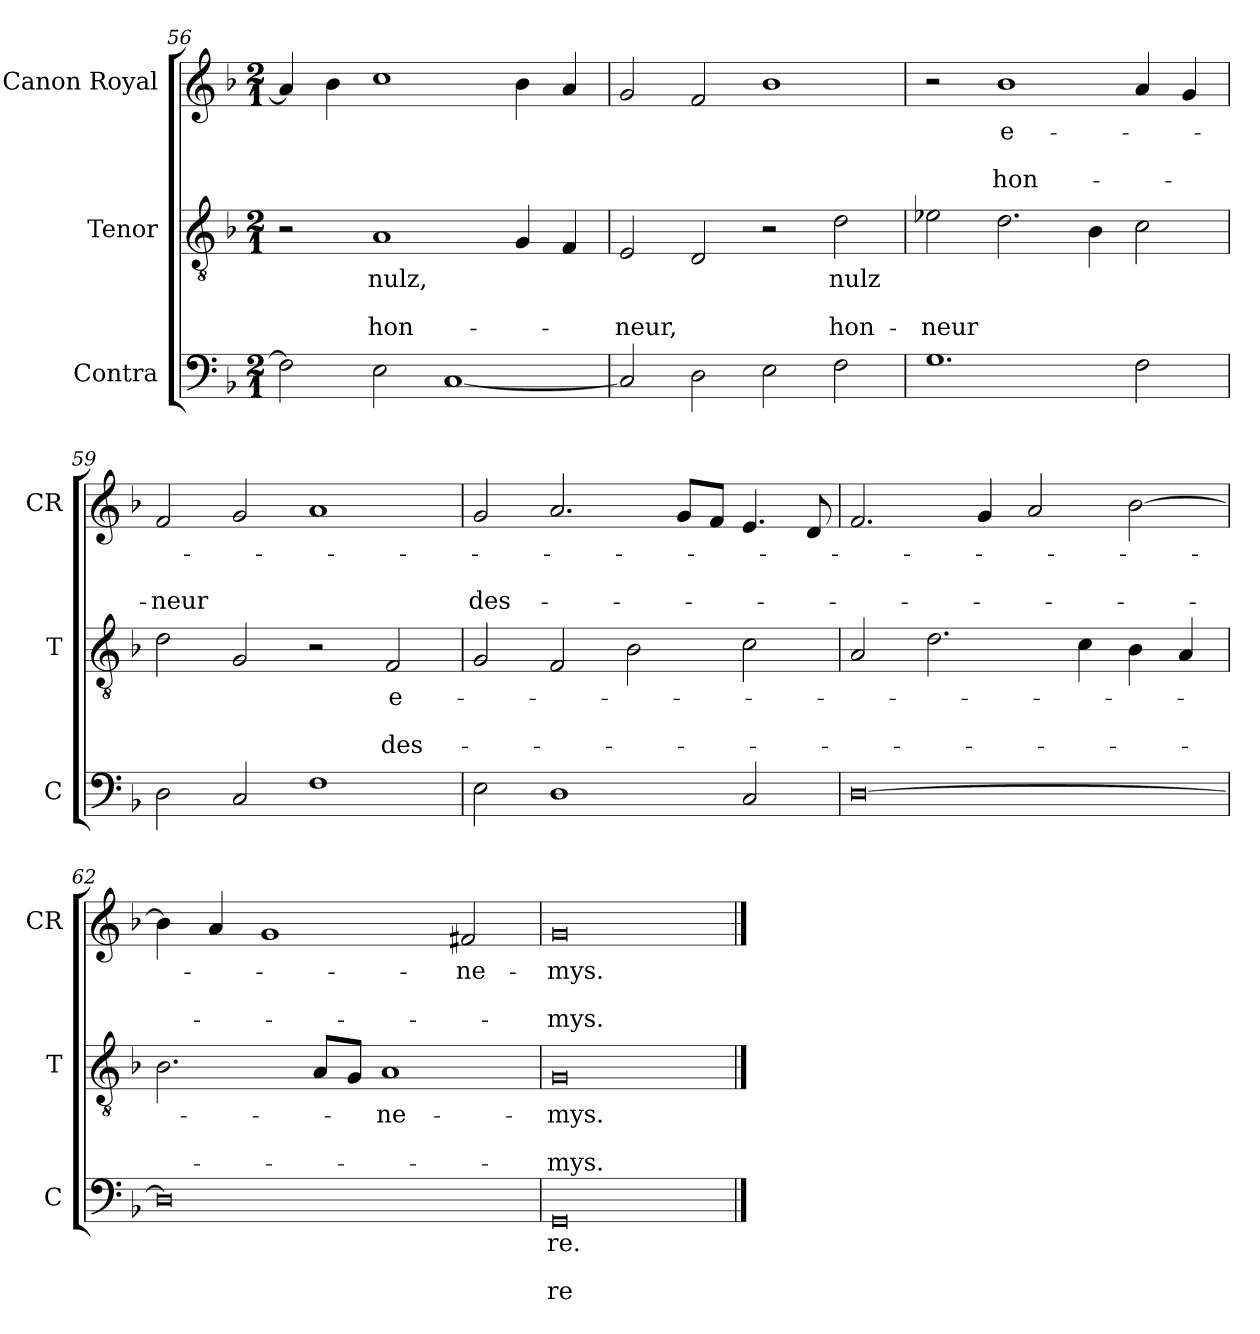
**kern	**text	**text	**text	**kern	**text	**text	**text	**kern	**text	**text	**text
*part3	*part3	*part3	*part3	*part2	*part2	*part2	*part2	*part1	*part1	*part1	*part1
*staff3	*staff3	*staff3	*staff3	*staff2	*staff2	*staff2	*staff2	*staff1	*staff1	*staff1	*staff1
*I"Contra	*	*	*	*I"Tenor	*	*	*	*I"Canon Royal	*	*	*
*I'C	*	*	*	*I'T	*	*	*	*I'CR	*	*	*
*clefF4	*	*	*	*clefGv2	*	*	*	*clefG2	*	*	*
*k[b-]	*	*	*	*k[b-]	*	*	*	*k[b-]	*	*	*
*M2/1	*	*	*	*M2/1	*	*	*	*M2/1	*	*	*
=56	=56	=56	=56	=56	=56	=56	=56	=56	=56	=56	=56
2F]	.	.	.	2r	.	.	.	4a]	.	.	.
.	.	.	.	.	.	.	.	4b-	.	.	.
2E	.	.	.	1A	nulz,	.	hon-	1cc	.	.	.
[1C	.	.	.	.	.	.	.	.	.	.	.
.	.	.	.	4G	.	.	.	4b-	.	.	.
.	.	.	.	4F	.	.	.	4a	.	.	.
=57	=57	=57	=57	=57	=57	=57	=57	=57	=57	=57	=57
2C]	.	.	.	2E	.	.	-neur,	2g	.	.	.
2D	.	.	.	2D	.	.	.	2f	.	.	.
2E	.	.	.	2r	.	.	.	1b-	.	.	.
2F	.	.	.	2d	nulz	.	hon-	.	.	.	.
=58	=58	=58	=58	=58	=58	=58	=58	=58	=58	=58	=58
1.G	.	.	.	2e-X	.	.	-neur	2r	.	.	.
.	.	.	.	2.d	.	.	.	1b-	e-	.	hon-
.	.	.	.	4B-	.	.	.	.	.	.	.
2F	.	.	.	2c	.	.	.	4a	.	.	.
.	.	.	.	.	.	.	.	4g	.	.	.
=59	=59	=59	=59	=59	=59	=59	=59	=59	=59	=59	=59
2D	.	.	.	2d	.	.	.	2f	.	.	-neur
2C	.	.	.	2G	.	.	.	2g	.	.	.
1F	.	.	.	2r	.	.	.	1a	.	.	.
.	.	.	.	2F	e-	.	des-	.	.	.	.
=60	=60	=60	=60	=60	=60	=60	=60	=60	=60	=60	=60
2E	.	.	.	2G	.	.	.	2g	.	.	des-
1D	.	.	.	2F	.	.	.	2.a	.	.	.
.	.	.	.	2B-	.	.	.	.	.	.	.
.	.	.	.	.	.	.	.	8gL	.	.	.
.	.	.	.	.	.	.	.	8fJ	.	.	.
2C	.	.	.	2c	.	.	.	4.e	.	.	.
.	.	.	.	.	.	.	.	8d	.	.	.
=61	=61	=61	=61	=61	=61	=61	=61	=61	=61	=61	=61
[0D	.	.	.	2A	.	.	.	2.f	.	.	.
.	.	.	.	2.d	.	.	.	.	.	.	.
.	.	.	.	.	.	.	.	4g	.	.	.
.	.	.	.	.	.	.	.	2a	.	.	.
.	.	.	.	4c	.	.	.	.	.	.	.
.	.	.	.	4B-	.	.	.	[2b-	.	.	.
.	.	.	.	4A	.	.	.	.	.	.	.
=62	=62	=62	=62	=62	=62	=62	=62	=62	=62	=62	=62
0D]	.	.	.	2.B-	.	.	.	4b-]	.	.	.
.	.	.	.	.	.	.	.	4a	.	.	.
.	.	.	.	.	.	.	.	1g	.	.	.
.	.	.	.	8AL	.	.	.	.	.	.	.
.	.	.	.	8GJ	.	.	.	.	.	.	.
.	.	.	.	1A	-ne-	.	.	.	.	.	.
.	.	.	.	.	.	.	.	2f#X	-ne-	.	.
=63	=63	=63	=63	=63	=63	=63	=63	=63	=63	=63	=63
0GG	-re.	.	-re	0G	-mys.	.	-mys.	0g	-mys.	.	-mys.
==	==	==	==	==	==	==	==	==	==	==	==
*-	*-	*-	*-	*-	*-	*-	*-	*-	*-	*-	*-
